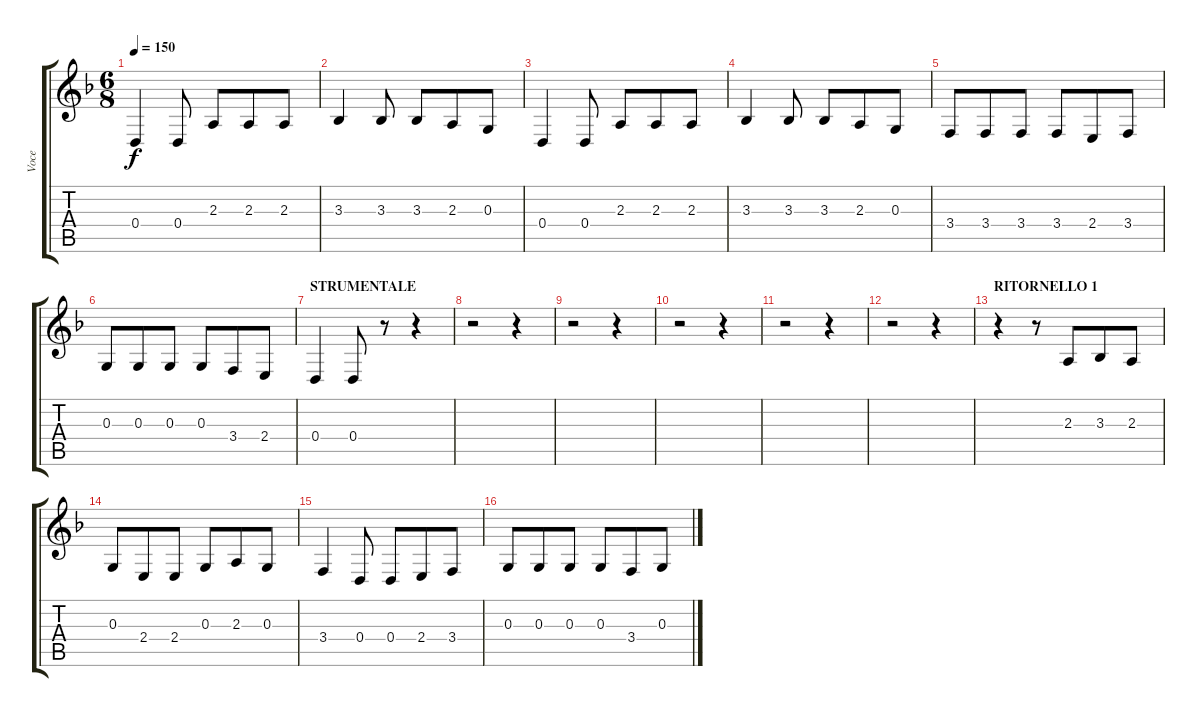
\track ("Voce" "Voce") {instrument oboe}
\staff {score tabs}
\tuning (E4 B3 G3 D3 A2 E2) {hide}
\ts (6 8)
\tempo 150
\clef g2
\ks f
0.4.4{dy f} 0.4.8 2.3.8 2.3.8 2.3.8 |
3.3.4 3.3.8 3.3.8 2.3.8 0.3.8 |
0.4.4 0.4.8 2.3.8 2.3.8 2.3.8 |
3.3.4 3.3.8 3.3.8 2.3.8 0.3.8 |
3.4.8 3.4.8 3.4.8 3.4.8 2.4.8 3.4.8 |
0.3.8 0.3.8 0.3.8 0.3.8 3.4.8 2.4.8 |
\section ("" "STRUMENTALE")
0.4.4 0.4.8 r.8 r.4 |
r.2 r.4 |
r.2 r.4 |
r.2 r.4 |
r.2 r.4 |
r.2 r.4 |
\section ("" "RITORNELLO 1")
r.4 r.8 2.3.8 3.3.8 2.3.8 |
0.3.8 2.4.8 2.4.8 0.3.8 2.3.8 0.3.8 |
3.4.4 0.4.8 0.4.8 2.4.8 3.4.8 |
0.3.8 0.3.8 0.3.8 0.3.8 3.4.8 0.3.8
